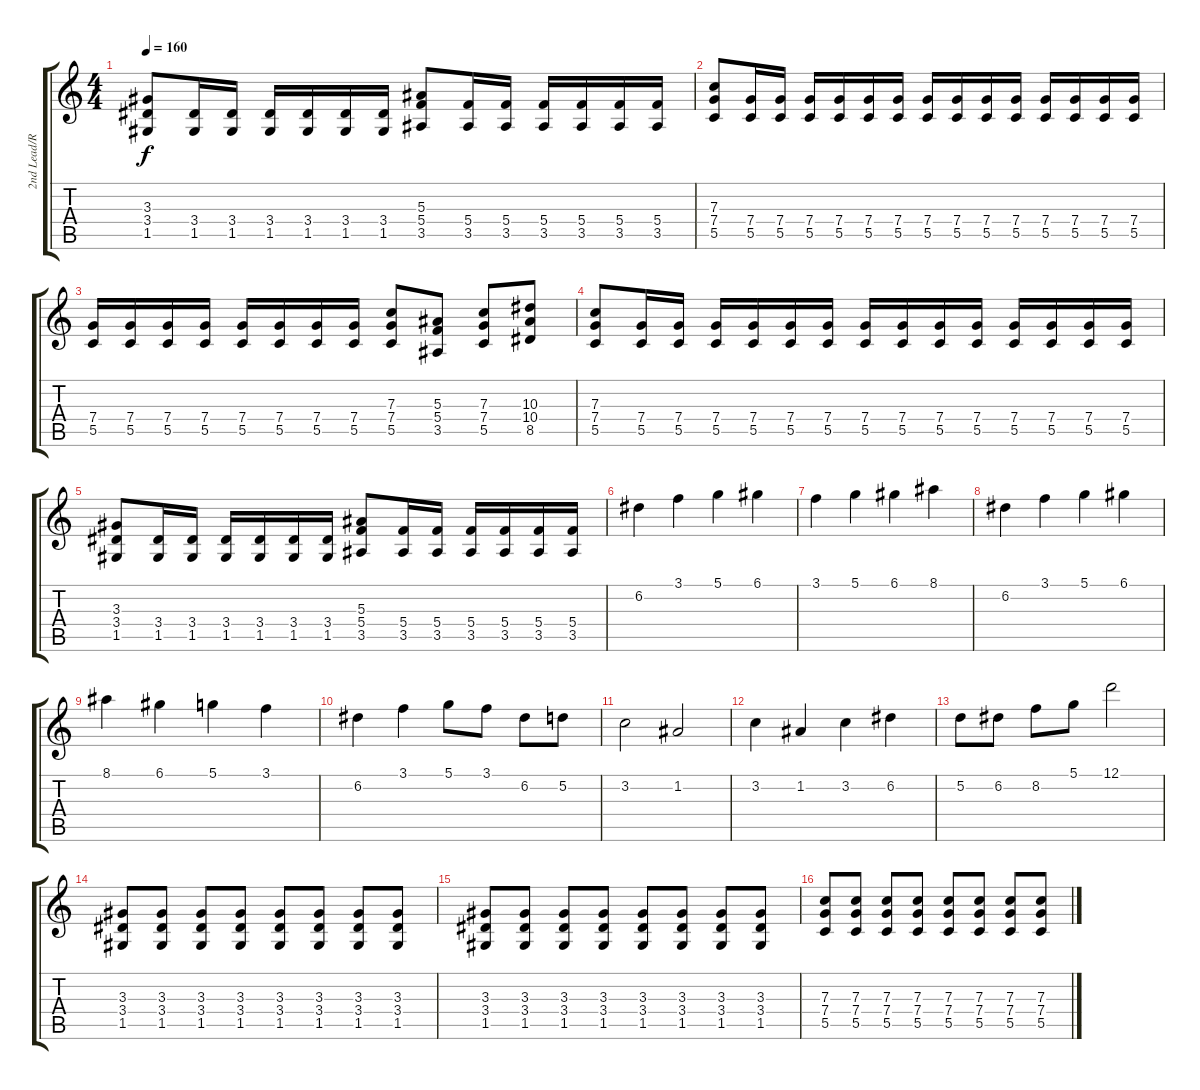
\track ("2nd Lead/Rhythm Guitar" "2nd Lead/R") {instrument overdrivenguitar}
\staff {score tabs}
\tuning (D4 A3 F3 C3 G2 C2) {hide}
\ts (4 4)
\tempo 160
\clef g2
\ks c
(3.3 3.4 1.5).8{dy f} (3.4 1.5).16 (3.4 1.5).16 (3.4 1.5).16 (3.4 1.5).16 (3.4 1.5).16 (3.4 1.5).16 (5.3 5.4 3.5).8 (5.4 3.5).16 (5.4 3.5).16 (5.4 3.5).16 (5.4 3.5).16 (5.4 3.5).16 (5.4 3.5).16 |
(7.3 7.4 5.5).8 (7.4 5.5).16 (7.4 5.5).16 (7.4 5.5).16 (7.4 5.5).16 (7.4 5.5).16 (7.4 5.5).16 (7.4 5.5).16 (7.4 5.5).16 (7.4 5.5).16 (7.4 5.5).16 (7.4 5.5).16 (7.4 5.5).16 (7.4 5.5).16 (7.4 5.5).16 |
(7.4 5.5).16 (7.4 5.5).16 (7.4 5.5).16 (7.4 5.5).16 (7.4 5.5).16 (7.4 5.5).16 (7.4 5.5).16 (7.4 5.5).16 (7.3 7.4 5.5).8 (5.3 5.4 3.5).8 (7.3 7.4 5.5).8 (10.3 10.4 8.5).8 |
(7.3 7.4 5.5).8 (7.4 5.5).16 (7.4 5.5).16 (7.4 5.5).16 (7.4 5.5).16 (7.4 5.5).16 (7.4 5.5).16 (7.4 5.5).16 (7.4 5.5).16 (7.4 5.5).16 (7.4 5.5).16 (7.4 5.5).16 (7.4 5.5).16 (7.4 5.5).16 (7.4 5.5).16 |
(3.3 3.4 1.5).8 (3.4 1.5).16 (3.4 1.5).16 (3.4 1.5).16 (3.4 1.5).16 (3.4 1.5).16 (3.4 1.5).16 (5.3 5.4 3.5).8 (5.4 3.5).16 (5.4 3.5).16 (5.4 3.5).16 (5.4 3.5).16 (5.4 3.5).16 (5.4 3.5).16 |
6.2.4 3.1.4 5.1.4 6.1.4 |
3.1.4 5.1.4 6.1.4 8.1.4 |
6.2.4 3.1.4 5.1.4 6.1.4 |
8.1.4 6.1.4 5.1.4 3.1.4 |
6.2.4 3.1.4 5.1.8 3.1.8 6.2.8 5.2.8 |
3.2.2 1.2.2 |
3.2.4 1.2.4 3.2.4 6.2.4 |
5.2.8 6.2.8 8.2.8 5.1.8 12.1.2 |
(3.3 3.4 1.5).8 (3.3 3.4 1.5).8 (3.3 3.4 1.5).8 (3.3 3.4 1.5).8 (3.3 3.4 1.5).8 (3.3 3.4 1.5).8 (3.3 3.4 1.5).8 (3.3 3.4 1.5).8 |
(3.3 3.4 1.5).8 (3.3 3.4 1.5).8 (3.3 3.4 1.5).8 (3.3 3.4 1.5).8 (3.3 3.4 1.5).8 (3.3 3.4 1.5).8 (3.3 3.4 1.5).8 (3.3 3.4 1.5).8 |
(7.3 7.4 5.5).8 (7.3 7.4 5.5).8 (7.3 7.4 5.5).8 (7.3 7.4 5.5).8 (7.3 7.4 5.5).8 (7.3 7.4 5.5).8 (7.3 7.4 5.5).8 (7.3 7.4 5.5).8
